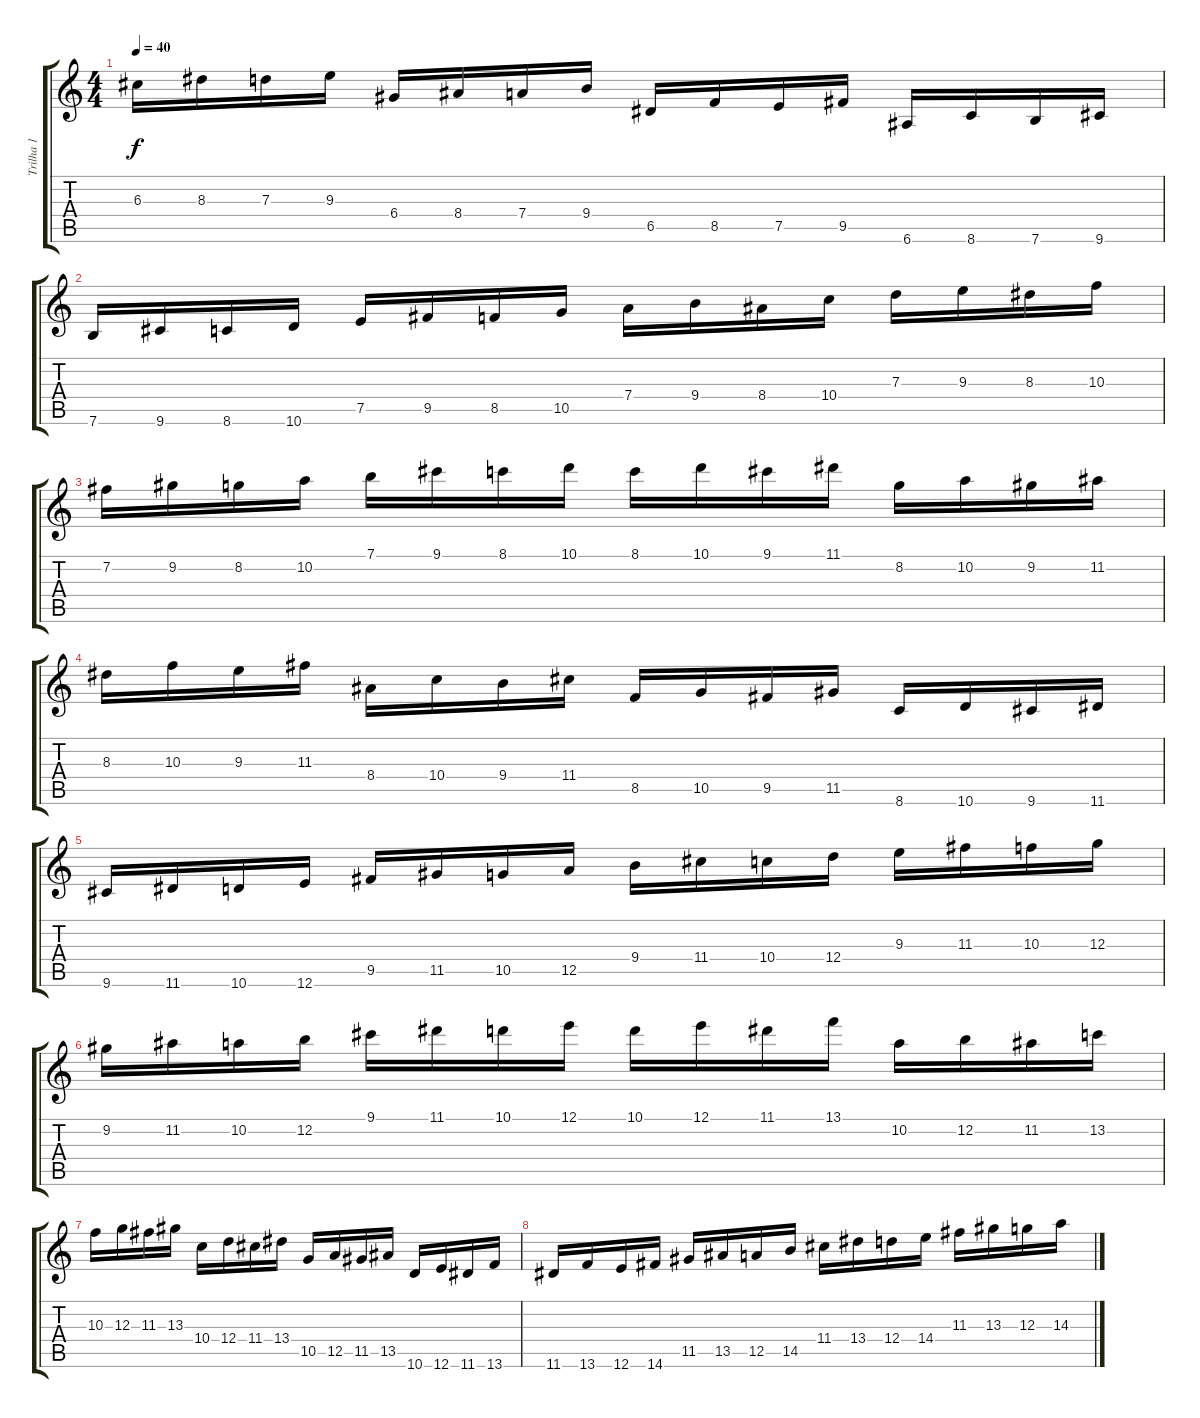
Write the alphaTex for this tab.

\track ("Trilha 1" "Trilha 1") {instrument electricguitarclean}
\staff {score tabs}
\tuning (E4 B3 G3 D3 A2 E2) {hide}
\ts (4 4)
\tempo 40
\clef g2
\ks c
6.3.16{dy f} 8.3.16 7.3.16 9.3.16 6.4.16 8.4.16 7.4.16 9.4.16 6.5.16 8.5.16 7.5.16 9.5.16 6.6.16 8.6.16 7.6.16 9.6.16 |
7.6.16 9.6.16 8.6.16 10.6.16 7.5.16 9.5.16 8.5.16 10.5.16 7.4.16 9.4.16 8.4.16 10.4.16 7.3.16 9.3.16 8.3.16 10.3.16 |
7.2.16 9.2.16 8.2.16 10.2.16 7.1.16 9.1.16 8.1.16 10.1.16 8.1.16 10.1.16 9.1.16 11.1.16 8.2.16 10.2.16 9.2.16 11.2.16 |
8.3.16 10.3.16 9.3.16 11.3.16 8.4.16 10.4.16 9.4.16 11.4.16 8.5.16 10.5.16 9.5.16 11.5.16 8.6.16 10.6.16 9.6.16 11.6.16 |
9.6.16 11.6.16 10.6.16 12.6.16 9.5.16 11.5.16 10.5.16 12.5.16 9.4.16 11.4.16 10.4.16 12.4.16 9.3.16 11.3.16 10.3.16 12.3.16 |
9.2.16 11.2.16 10.2.16 12.2.16 9.1.16 11.1.16 10.1.16 12.1.16 10.1.16 12.1.16 11.1.16 13.1.16 10.2.16 12.2.16 11.2.16 13.2.16 |
10.3.16 12.3.16 11.3.16 13.3.16 10.4.16 12.4.16 11.4.16 13.4.16 10.5.16 12.5.16 11.5.16 13.5.16 10.6.16 12.6.16 11.6.16 13.6.16 |
11.6.16 13.6.16 12.6.16 14.6.16 11.5.16 13.5.16 12.5.16 14.5.16 11.4.16 13.4.16 12.4.16 14.4.16 11.3.16 13.3.16 12.3.16 14.3.16
